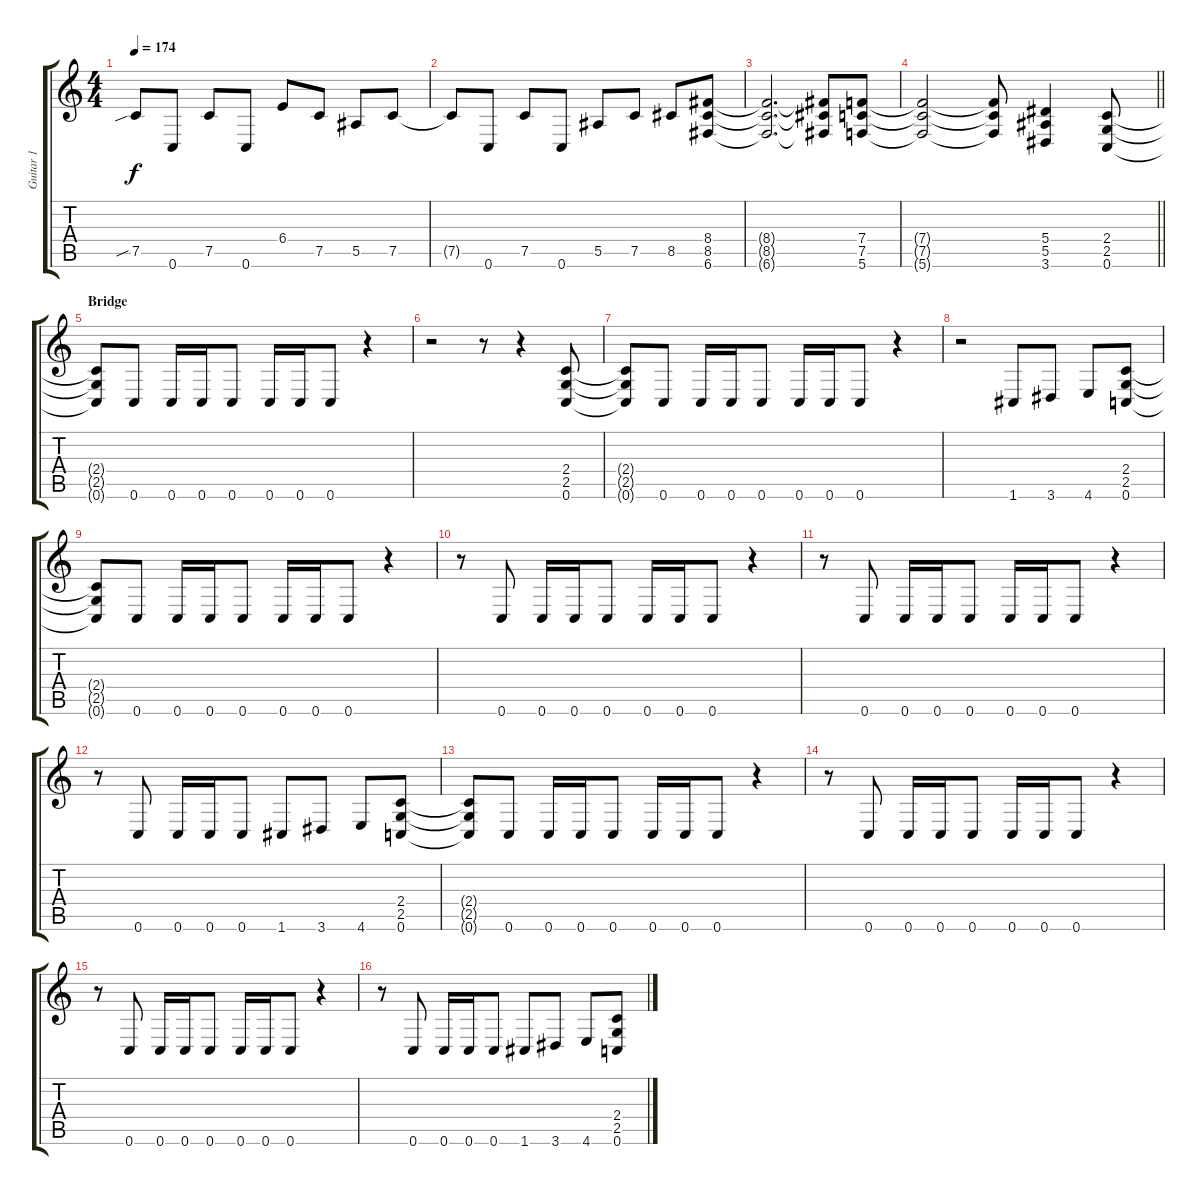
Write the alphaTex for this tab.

\track ("Guitar 1" "Guitar 1") {instrument distortionguitar}
\staff {score tabs}
\tuning (C4 G3 Eb3 Bb2 F2 C2) {hide}
\ts (4 4)
\tempo 174
\clef g2
\ks c
7.5{sib}.8{dy f} 0.6.8 7.5.8 0.6.8 6.4.8 7.5.8 5.5.8 7.5.8 |
7.5{t}.8 0.6.8 7.5.8 0.6.8 5.5.8 7.5.8 8.5.8 (8.4 8.5 6.6).8 |
(8.4{t} 8.5{t} 6.6{t}).2{d} (8.4{t} 8.5{t} 6.6{t}).8 (7.4 7.5 5.6).8 |
\barLineRight lightlight
(7.4{t} 7.5{t} 5.6{t}).2 (7.4{t} 7.5{t} 5.6{t}).8 (5.4 5.5 3.6).4 (2.4 2.5 0.6).8 |
\section ("" "Bridge")
(2.4{t} 2.5{t} 0.6{t}).8 0.6.8 0.6.16 0.6.16 0.6.8 0.6.16 0.6.16 0.6.8 r.4 |
r.2 r.8 r.4 (2.4 2.5 0.6).8 |
(2.4{t} 2.5{t} 0.6{t}).8 0.6.8 0.6.16 0.6.16 0.6.8 0.6.16 0.6.16 0.6.8 r.4 |
r.2 1.6.8 3.6.8 4.6.8 (2.4 2.5 0.6).8 |
(2.4{t} 2.5{t} 0.6{t}).8 0.6.8 0.6.16 0.6.16 0.6.8 0.6.16 0.6.16 0.6.8 r.4 |
r.8 0.6.8 0.6.16 0.6.16 0.6.8 0.6.16 0.6.16 0.6.8 r.4 |
r.8 0.6.8 0.6.16 0.6.16 0.6.8 0.6.16 0.6.16 0.6.8 r.4 |
r.8 0.6.8 0.6.16 0.6.16 0.6.8 1.6.8 3.6.8 4.6.8 (2.4 2.5 0.6).8 |
(2.4{t} 2.5{t} 0.6{t}).8 0.6.8 0.6.16 0.6.16 0.6.8 0.6.16 0.6.16 0.6.8 r.4 |
r.8 0.6.8 0.6.16 0.6.16 0.6.8 0.6.16 0.6.16 0.6.8 r.4 |
r.8 0.6.8 0.6.16 0.6.16 0.6.8 0.6.16 0.6.16 0.6.8 r.4 |
r.8 0.6.8 0.6.16 0.6.16 0.6.8 1.6.8 3.6.8 4.6.8 (2.4 2.5 0.6).8
